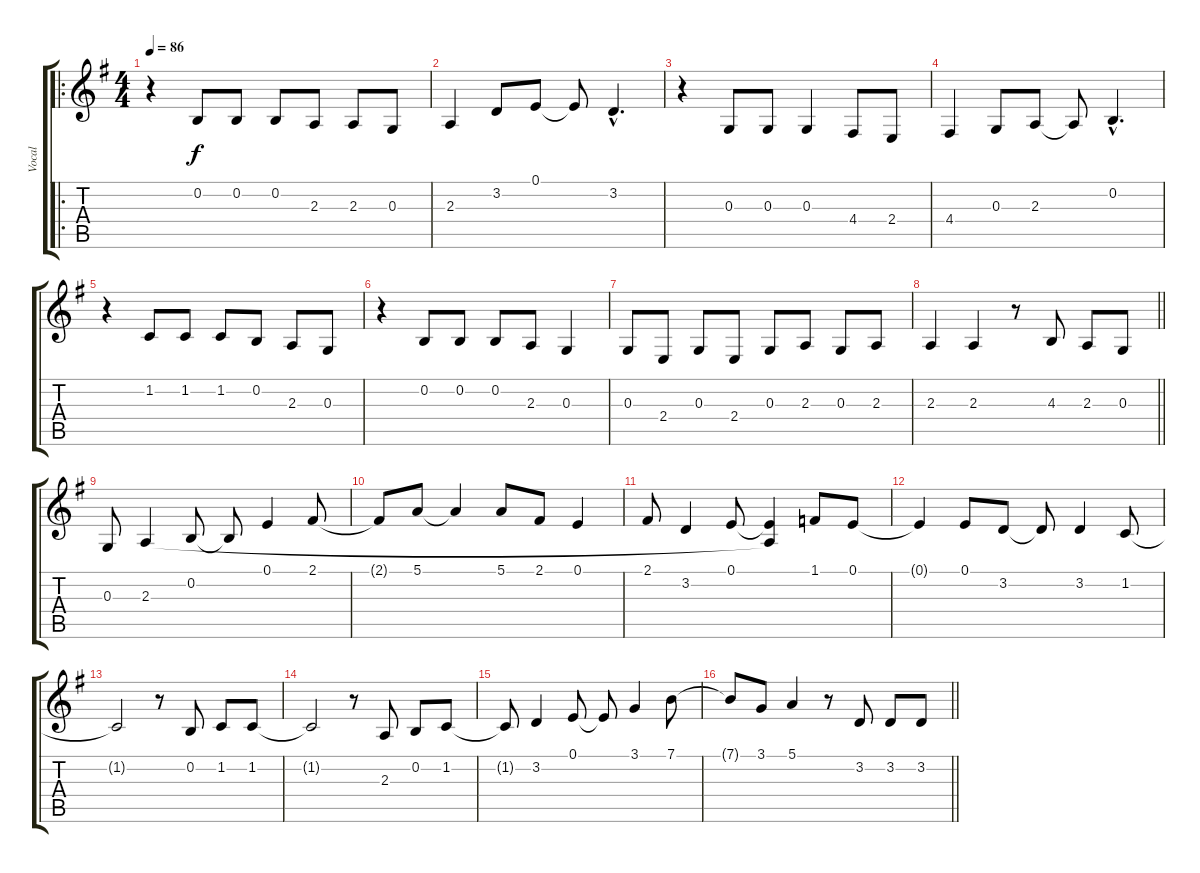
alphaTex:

\track ("Vocal" "Vocal") {instrument flute}
\staff {score tabs}
\tuning (E4 B3 G3 D3 A2 E2) {hide}
\ro
\ts (4 4)
\tempo 86
\clef g2
\ks g
r.4{dy f} 0.2.8 0.2.8 0.2.8 2.3.8 2.3.8 0.3.8 |
2.3.4 3.2.8 0.1.8 0.1{t}.8 3.2{hac}.4{d} |
r.4 0.3.8 0.3.8 0.3.4 4.4.8 2.4.8 |
4.4.4 0.3.8 2.3.8 2.3{t}.8 0.2{hac}.4{d} |
r.4 1.2.8 1.2.8 1.2.8 0.2.8 2.3.8 0.3.8 |
r.4 0.2.8 0.2.8 0.2.8 2.3.8 0.3.4 |
0.3.8 2.4.8 0.3.8 2.4.8 0.3.8 2.3.8 0.3.8 2.3.8 |
\barLineRight lightlight
2.3.4 2.3.4 r.8 4.3.8 2.3.8 0.3.8 |
0.3.8 2.3.4 0.2.8 0.2{t}.8 0.1.4 2.1.8 |
2.1{t}.8 5.1.8 5.1{t}.4 5.1.8 2.1.8 0.1.4 |
2.1.8 3.2.4 0.1.8 (0.1{t} 2.3{t}).4 1.1.8 0.1.8 |
0.1{t}.4 0.1.8 3.2.8 3.2{t}.8 3.2.4 1.2.8 |
1.2{t}.2 r.8 0.2.8 1.2.8 1.2.8 |
1.2{t}.2 r.8 2.3.8 0.2.8 1.2.8 |
1.2{t}.8 3.2.4 0.1.8 0.1{t}.8 3.1.4 7.1.8 |
\barLineRight lightlight
7.1{t}.8 3.1.8 5.1.4 r.8 3.2.8 3.2.8 3.2.8
